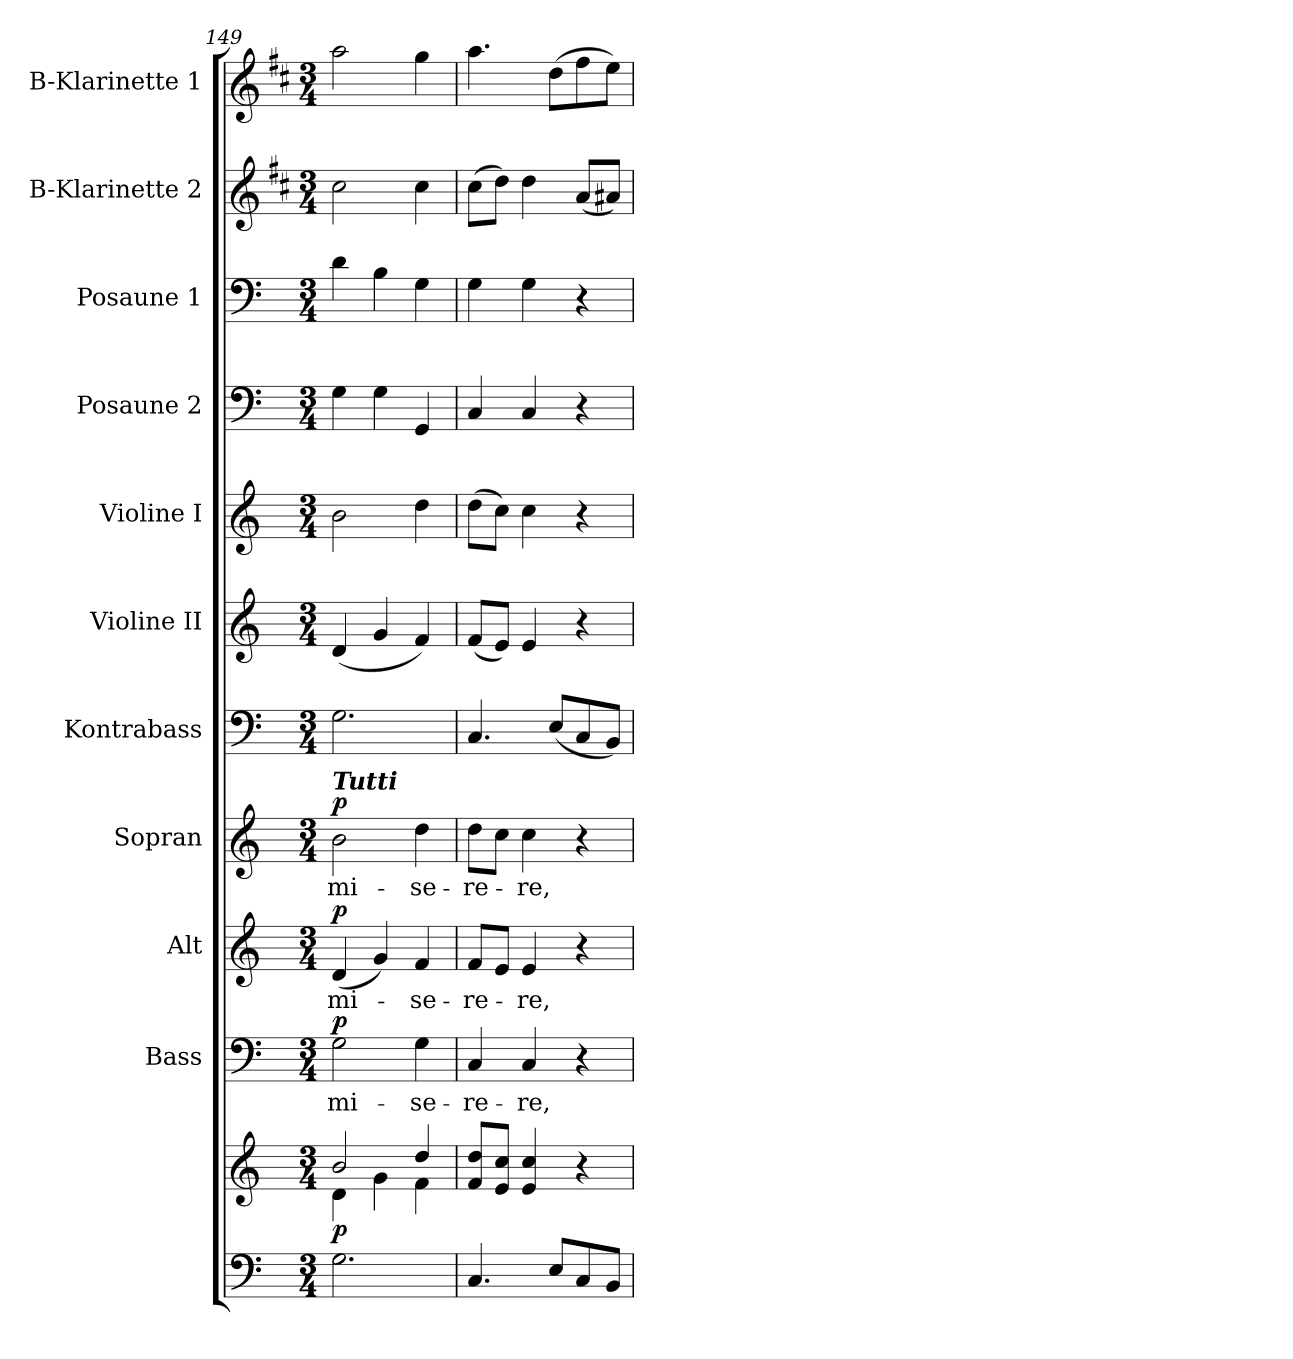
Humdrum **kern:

**kern	**kern	**dynam	**kern	**text	**dynam	**kern	**text	**dynam	**kern	**text	**dynam	**kern	**kern	**kern	**kern	**kern	**kern	**kern
*part11	*part11	*part11	*part10	*part10	*part10	*part9	*part9	*part9	*part8	*part8	*part8	*part7	*part6	*part5	*part4	*part3	*part2	*part1
*staff12	*staff11	*staff11/12	*staff10	*staff10	*staff10	*staff9	*staff9	*staff9	*staff8	*staff8	*staff8	*staff7	*staff6	*staff5	*staff4	*staff3	*staff2	*staff1
*	*	*	*I"Bass	*	*	*I"Alt	*	*	*I"Sopran	*	*	*I"Kontrabass	*I"Violine II	*I"Violine I	*I"Posaune 2	*I"Posaune 1	*I"B-Klarinette 2	*I"B-Klarinette 1
*	*	*	*I'B.	*	*	*I'A.	*	*	*I'S.	*	*	*I'Kb.	*I'Vl. II	*I'Vl. I	*I'Pos. 2	*I'Pos. 1	*I'B Kl. 2	*I'B Kl. 1
*clefF4	*clefG2	*	*clefF4	*	*	*clefG2	*	*	*clefG2	*	*	*clefF4	*clefG2	*clefG2	*clefF4	*clefF4	*clefG2	*clefG2
*	*	*	*	*	*	*	*	*	*	*	*	*ITrd7c12	*	*	*	*	*ITrd1c2	*ITrd1c2
*k[]	*k[]	*	*k[]	*	*	*k[]	*	*	*k[]	*	*	*k[]	*k[]	*k[]	*k[]	*k[]	*k[]	*k[]
*C:	*C:	*	*C:	*	*	*C:	*	*	*C:	*	*	*C:	*C:	*C:	*C:	*C:	*C:	*C:
*M3/4	*M3/4	*	*M3/4	*	*	*M3/4	*	*	*M3/4	*	*	*M3/4	*M3/4	*M3/4	*M3/4	*M3/4	*M3/4	*M3/4
=149	=149	=149	=149	=149	=149	=149	=149	=149	=149	=149	=149	=149	=149	=149	=149	=149	=149	=149
*	*^	*	*	*	*	*	*	*	*	*	*	*	*	*	*	*	*	*
!	!	!	!	!	!	!	!	!	!	!LO:TX:a:Bi:t=Tutti	!	!	!	!	!	!	!	!	!
!	!	!	!LO:DY:b	!	!LO:LY:b	!LO:DY:a	!	!LO:LY:b	!LO:DY:a	!	!LO:LY:b	!LO:DY:a	!	!	!	!	!	!	!
2.G\	2b/	4d\	p	2G\	mi-	p	(<4d/	mi-	p	2b\	mi-	p	2.GG\	(<4d/	2b\	4G\	4d\	2b\	2gg\
.	.	4g\	.	.	.	.	4g/)	.	.	.	.	.	.	4g/	.	4G\	4B\	.	.
!	!	!	!	!	!LO:LY:b	!	!	!LO:LY:b	!	!	!LO:LY:b	!	!	!	!	!	!	!	!
.	4dd/	4f\	.	4G\	-se-	.	4f/	-se-	.	4dd\	-se-	.	.	4f/)	4dd\	4GG/	4G\	4b\	4ff\
!!LO:PB:g=z
=150	=150	=150	=150	=150	=150	=150	=150	=150	=150	=150	=150	=150	=150	=150	=150	=150	=150	=150	=150
!	!	!	!	!	!LO:LY:b	!	!	!LO:LY:b	!	!	!LO:LY:b	!	!	!	!	!	!	!	!
*	*v	*v	*	*	*	*	*	*	*	*	*	*	*	*	*	*	*	*	*
4.C/	8f/ 8dd/L	.	4C/	-re-	.	8f/L	-re-	.	8dd\L	-re-	.	4.CC/	(<8f/L	(>8dd\L	4C/	4G\	(>8b\L	4.gg\
.	8e/ 8cc/J	.	.	.	.	8e/J	.	.	8cc\J	.	.	.	8e/J)	8cc\J)	.	.	8cc\J)	.
!	!	!	!	!LO:LY:b	!	!	!LO:LY:b	!	!	!LO:LY:b	!	!	!	!	!	!	!	!
.	4e/ 4cc/	.	4C/	-re,	.	4e/	-re,	.	4cc\	-re,	.	.	4e/	4cc\	4C/	4G\	4cc\	.
8E/L	.	.	.	.	.	.	.	.	.	.	.	(<8EE/L	.	.	.	.	.	(>8cc\L
8C/	4r	.	4r	.	.	4r	.	.	4r	.	.	8CC/	4r	4r	4r	4r	(<8g/L	8ee\
8BB/J	.	.	.	.	.	.	.	.	.	.	.	8BBB/J)	.	.	.	.	8g#X/J)	8dd\J)
=	=	=	=	=	=	=	=	=	=	=	=	=	=	=	=	=	=	=
*-	*-	*-	*-	*-	*-	*-	*-	*-	*-	*-	*-	*-	*-	*-	*-	*-	*-	*-
